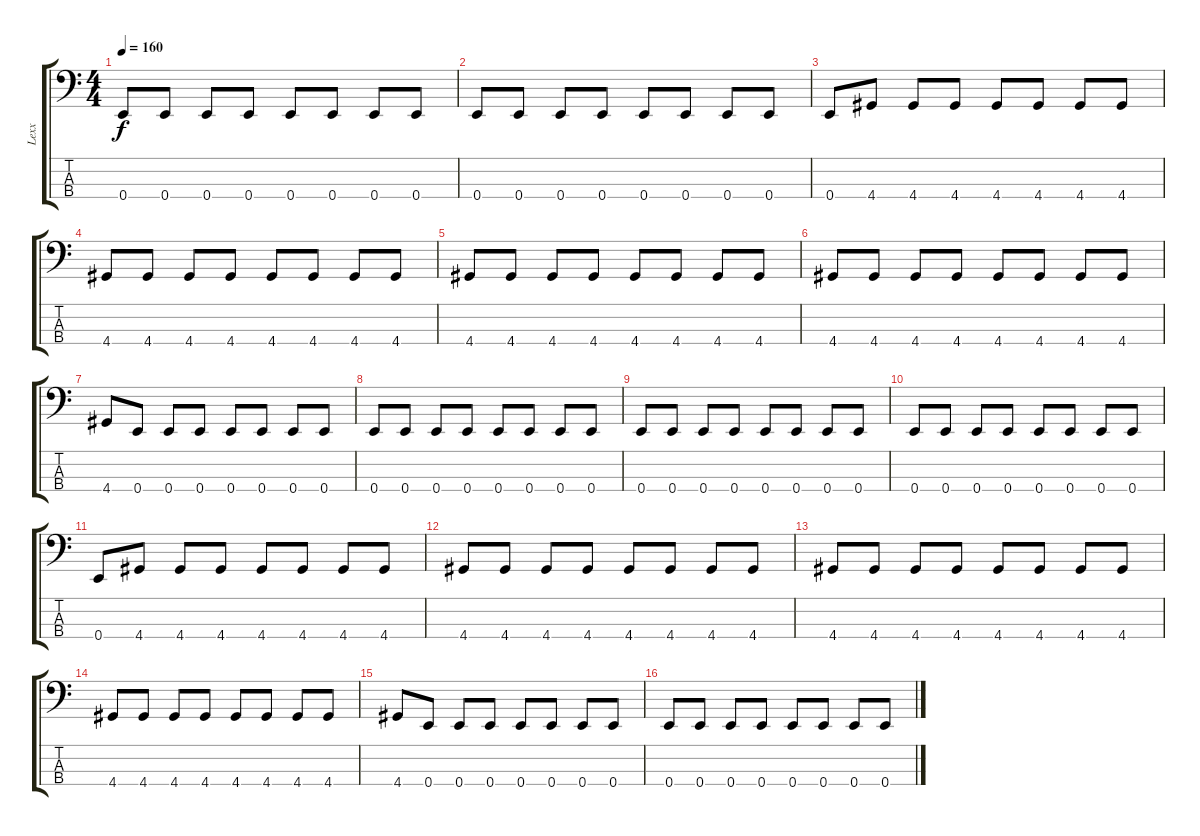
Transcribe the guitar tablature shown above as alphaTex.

\track ("Lexx" "Lexx") {instrument electricbasspick}
\staff {score tabs}
\tuning (G2 D2 A1 E1) {hide}
\ts (4 4)
\tempo 160
\clef f4
\ks c
0.4.8{dy f} 0.4.8 0.4.8 0.4.8 0.4.8 0.4.8 0.4.8 0.4.8 |
0.4.8 0.4.8 0.4.8 0.4.8 0.4.8 0.4.8 0.4.8 0.4.8 |
0.4.8 4.4.8 4.4.8 4.4.8 4.4.8 4.4.8 4.4.8 4.4.8 |
4.4.8 4.4.8 4.4.8 4.4.8 4.4.8 4.4.8 4.4.8 4.4.8 |
4.4.8 4.4.8 4.4.8 4.4.8 4.4.8 4.4.8 4.4.8 4.4.8 |
4.4.8 4.4.8 4.4.8 4.4.8 4.4.8 4.4.8 4.4.8 4.4.8 |
4.4.8 0.4.8 0.4.8 0.4.8 0.4.8 0.4.8 0.4.8 0.4.8 |
0.4.8 0.4.8 0.4.8 0.4.8 0.4.8 0.4.8 0.4.8 0.4.8 |
0.4.8 0.4.8 0.4.8 0.4.8 0.4.8 0.4.8 0.4.8 0.4.8 |
0.4.8 0.4.8 0.4.8 0.4.8 0.4.8 0.4.8 0.4.8 0.4.8 |
0.4.8 4.4.8 4.4.8 4.4.8 4.4.8 4.4.8 4.4.8 4.4.8 |
4.4.8 4.4.8 4.4.8 4.4.8 4.4.8 4.4.8 4.4.8 4.4.8 |
4.4.8 4.4.8 4.4.8 4.4.8 4.4.8 4.4.8 4.4.8 4.4.8 |
4.4.8 4.4.8 4.4.8 4.4.8 4.4.8 4.4.8 4.4.8 4.4.8 |
4.4.8 0.4.8 0.4.8 0.4.8 0.4.8 0.4.8 0.4.8 0.4.8 |
0.4.8 0.4.8 0.4.8 0.4.8 0.4.8 0.4.8 0.4.8 0.4.8
